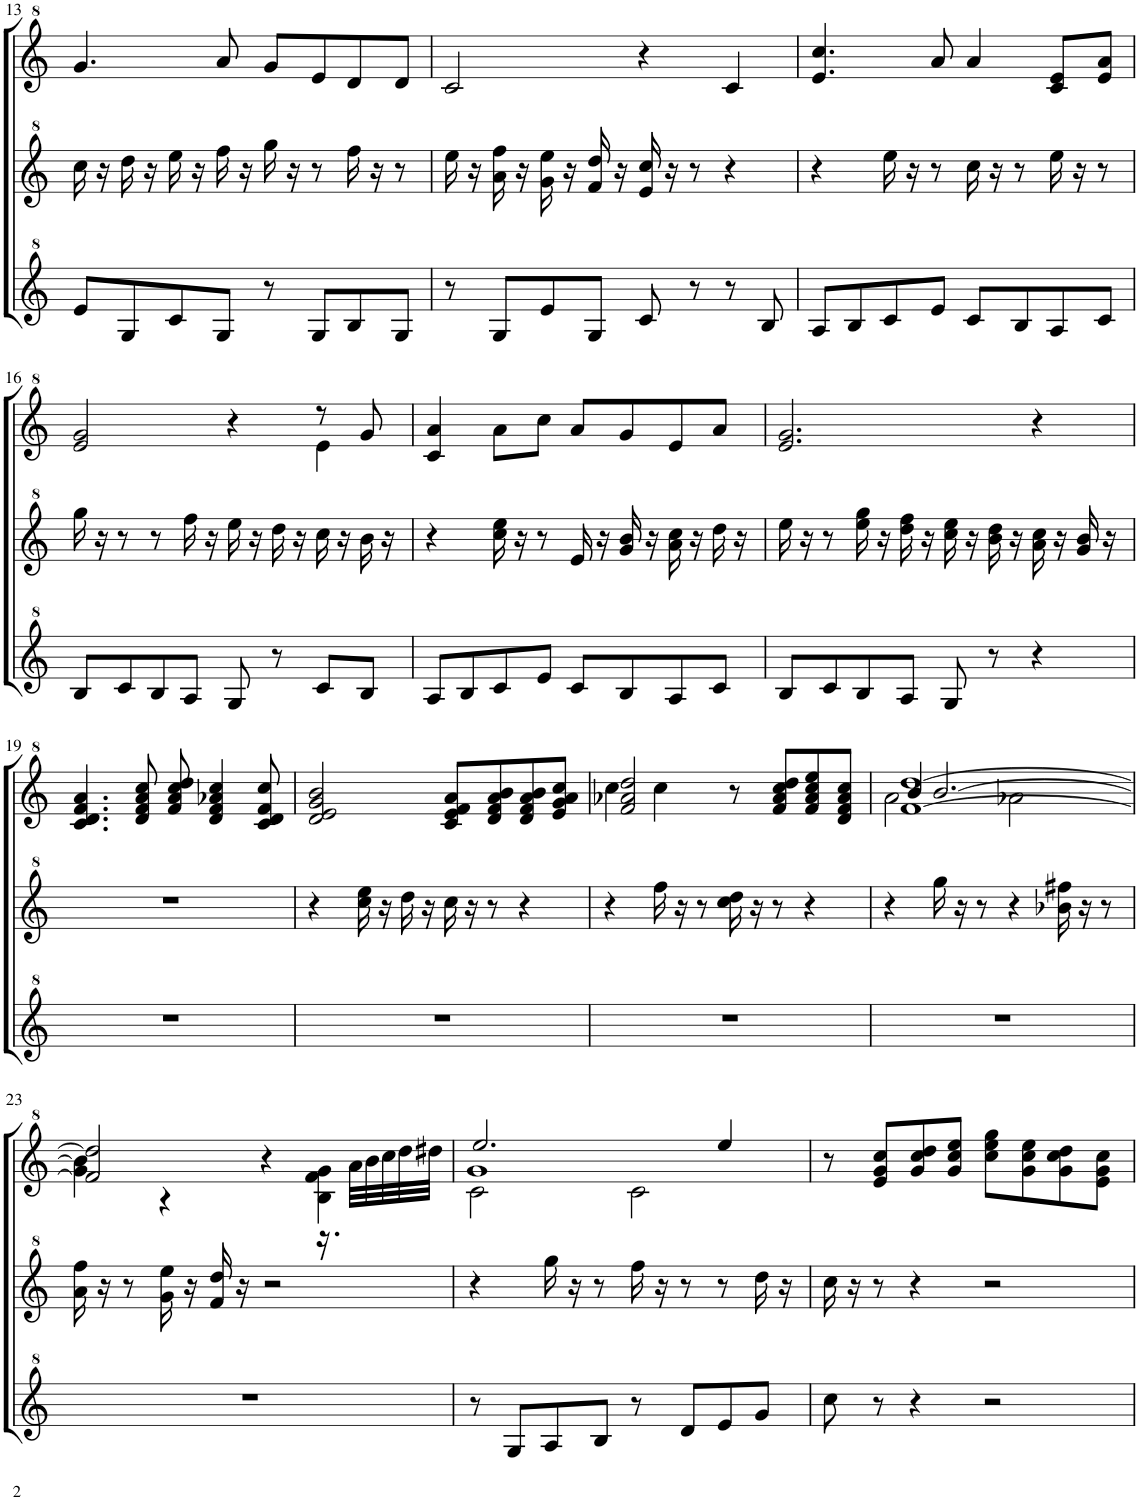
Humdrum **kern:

**kern	**kern	**kern
*part1	*part1	*part1
*staff3	*staff2	*staff1
*I"パンフルート	*	*
!!LO:PB:g=z
*clefG^2	*clefG^2	*clefG^2
*k[]	*k[]	*k[]
*M4/4	*M4/4	*M4/4
=13	=13	=13
8ee/L	16ccc\	4.gg/
.	16r	.
8g/	16ddd\	.
.	16r	.
8cc/	16eee\	.
.	16r	.
8g/J	16fff\	8aa/
.	16r	.
8r	16ggg\	8gg/L
.	16r	.
8g/L	8r	8ee/
8b/	16fff\	8dd/
.	16r	.
8g/J	8r	8dd/J
=14	=14	=14
8r	16eee\	2cc/
.	16r	.
8g/L	16aa\ 16fff\	.
.	16r	.
8ee/	16gg\ 16eee\	.
.	16r	.
8g/J	16ff/ 16ddd/	.
.	16r	.
8cc/	16ee/ 16ccc/	4r
.	16r	.
8r	8r	.
8r	4r	4cc/
8b/	.	.
=15	=15	=15
8a/L	4r	4.ee/ 4.ccc/
8b/	.	.
8cc/	16eee\	.
.	16r	.
8ee/J	8r	8aa/
8cc/L	16ccc\	4aa/
.	16r	.
8b/	8r	.
8a/	16eee\	8cc/ 8ee/L
.	16r	.
8cc/J	8r	8ee/ 8aa/J
!!LO:LB:g=z
=16	=16	=16
*	*	*^
8b/L	16ggg\	2ee/ 2gg/	2.ryy
.	16r	.	.
8cc/	8r	.	.
8b/	8r	.	.
8a/J	16fff\	.	.
.	16r	.	.
8g/	16eee\	4r	.
.	16r	.	.
8r	16ddd\	.	.
.	16r	.	.
8cc/L	16ccc\	8r	4ee\
.	16r	.	.
8b/J	16bb\	8gg/	.
.	16r	.	.
*	*	*v	*v
=17	=17	=17
8a/L	4r	4cc/ 4aa/
8b/	.	.
8cc/	16ccc\ 16eee\	8aa\L
.	16r	.
8ee/J	8r	8ccc\J
8cc/L	16ee/	8aa/L
.	16r	.
8b/	16gg/ 16bb/	8gg/
.	16r	.
8a/	16aa\ 16ccc\	8ee/
.	16r	.
8cc/J	16ddd\	8aa/J
.	16r	.
=18	=18	=18
8b/L	16eee\	2.ee/ 2.gg/
.	16r	.
8cc/	8r	.
8b/	16eee\ 16ggg\	.
.	16r	.
8a/J	16ddd\ 16fff\	.
.	16r	.
8g/	16ccc\ 16eee\	.
.	16r	.
8r	16bb\ 16ddd\	.
.	16r	.
4r	16aa\ 16ccc\	4r
.	16r	.
.	16gg/ 16bb/	.
.	16r	.
!!LO:LB:g=z
=19	=19	=19
1r	1r	4.cc/ 4.dd/ 4.ff/ 4.aa/
.	.	8dd/ 8ff/ 8aa/ 8ccc/
.	.	8ff/ 8aa/ 8ccc/ 8ddd/
.	.	4dd/ 4ff/ 4aa-X/ 4ccc/
.	.	8cc/ 8dd/ 8ff/ 8ccc/
=20	=20	=20
1r	4r	2dd/ 2ee/ 2gg/ 2bb/
.	16ccc\ 16eee\	.
.	16r	.
.	16ddd\	.
.	16r	.
.	16ccc\	8cc/ 8ee/ 8ff/ 8aa/L
.	16r	.
.	8r	8dd/ 8ff/ 8aa/ 8bb/
.	4r	8dd/ 8ff/ 8aa/ 8bb/
.	.	8ee/ 8gg/ 8aa/ 8ccc/J
=21	=21	=21
*	*	*^
1r	4r	2ff/ 2aa-X/ 2ddd/	4ccc\
.	16fff\	.	4ccc\
.	16r	.	.
.	8r	.	.
.	16ccc\ 16ddd\	8r	2ryy
.	16r	.	.
.	8r	8ff/ 8aa-/ 8ccc/ 8ddd/L	.
.	4r	8ff/ 8aa-/ 8ccc/ 8eee/	.
.	.	8dd/ 8ff/ 8aa-/ 8ccc/J	.
=22	=22	=22	=22
*	*	*	*^
1r	4r	[1ff [1ddd	2aa\	4bb/
.	16ggg\	.	.	[2.bb/
.	16r	.	.	.
.	8r	.	.	.
.	4r	.	2aa-X\	.
.	16bb-X\ 16fff#X\	.	.	.
.	16r	.	.	.
.	8r	.	.	.
*	*	*	*v	*v
!!LO:LB:g=z
=23	=23	=23	=23
1r	16aa\ 16fff\	2ff/] 2ddd/]	4gg\ 4bb\]
.	16r	.	.
.	8r	.	.
.	16gg\ 16eee\	.	4r
.	16r	.	.
.	16ff/ 16ddd/	.	.
.	16r	.	.
.	2r	4r	4ryy
.	.	4b\ 4ff\ 4gg\	16.r
.	.	.	32aa\LLL
.	.	.	32bb\
.	.	.	32ccc\
.	.	.	32ddd\
.	.	.	32ddd#X\JJJ
=24	=24	=24	=24
*	*	*	*^
8r	4r	1gg	2cc\	2.eee/
8g/L	.	.	.	.
8a/	16ggg\	.	.	.
.	16r	.	.	.
8b/J	8r	.	.	.
8r	16fff\	.	2cc\	.
.	16r	.	.	.
8dd/L	8r	.	.	.
8ee/	8r	.	.	4eee/
8gg/J	16ddd\	.	.	.
.	16r	.	.	.
*	*	*v	*v	*v
=25	=25	=25
8ccc\	16ccc\	8r
.	16r	.
8r	8r	8ee/ 8gg/ 8ccc/L
4r	4r	8gg/ 8ccc/ 8ddd/
.	.	8gg/ 8ccc/ 8eee/J
2r	2r	8ccc\ 8eee\ 8ggg\L
.	.	8gg\ 8ccc\ 8eee\
.	.	8gg\ 8ccc\ 8ddd\
.	.	8ee\ 8gg\ 8ccc\J
=	=	=
*-	*-	*-
